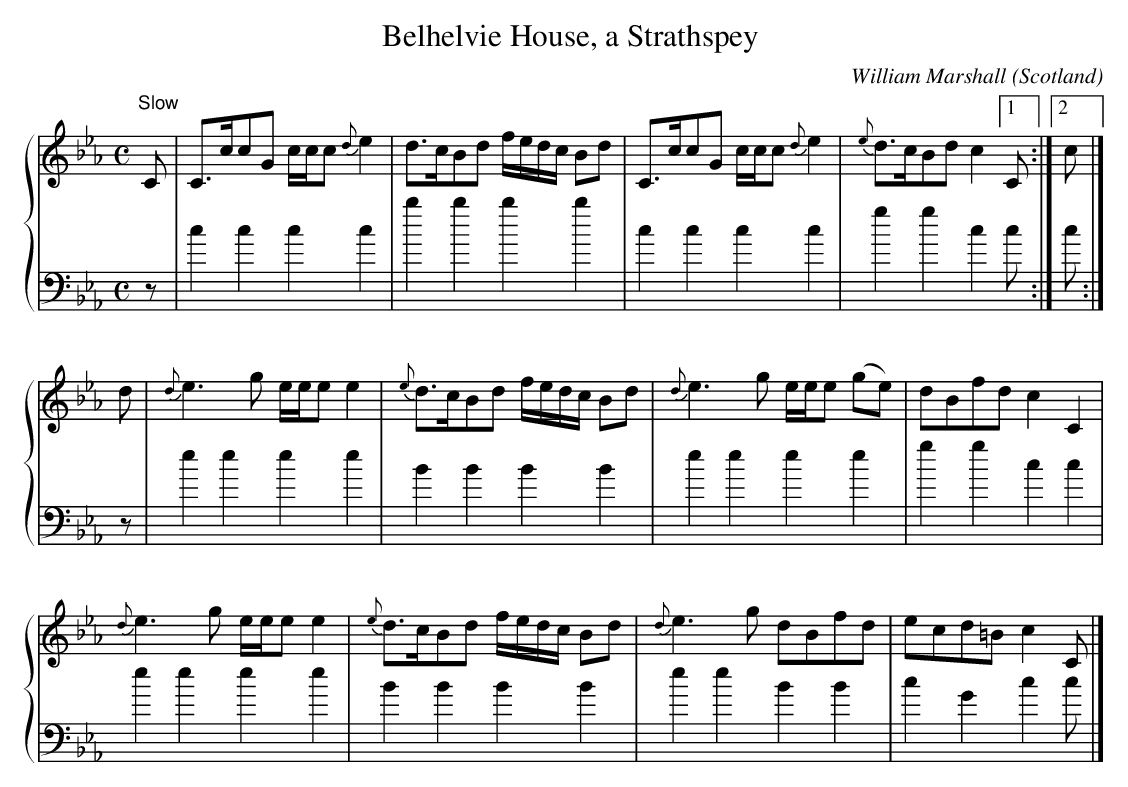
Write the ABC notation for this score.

X:1
T:Belhelvie House, a Strathspey
C:William Marshall
L:1/8
M:C
O:Scotland
K:C minor
%%staves {1 2}
V:1
"^Slow"
C | \
C3/2c/cG c/c/c {d}e2 | d3/2c/Bd f/e/d/c/ Bd | \
C3/2c/cG c/c/c {d}e2 | {e}d3/2c/Bd c2 [1C :| [2c |]
d | \
{d}e3 g e/e/e e2 | {e}d3/2c/Bd f/e/d/c/ Bd | {d}e3 g e/e/e (ge) | dBfd c2 C2 |
{d}e3 g e/e/e e2 | {e}d3/2c/Bd f/e/d/c/ Bd | {d}e3 g dBfd |ecd=B c2 C |]
V:2 clef=bass
L:1/4
z/ | cccc | bbbb  | cccc | ggc [1c/:| [2c/ :| \
z/ | eeee | BBBB | eeee | ggcc | eeee | BBBB | eeBB | cGcc/ |]
